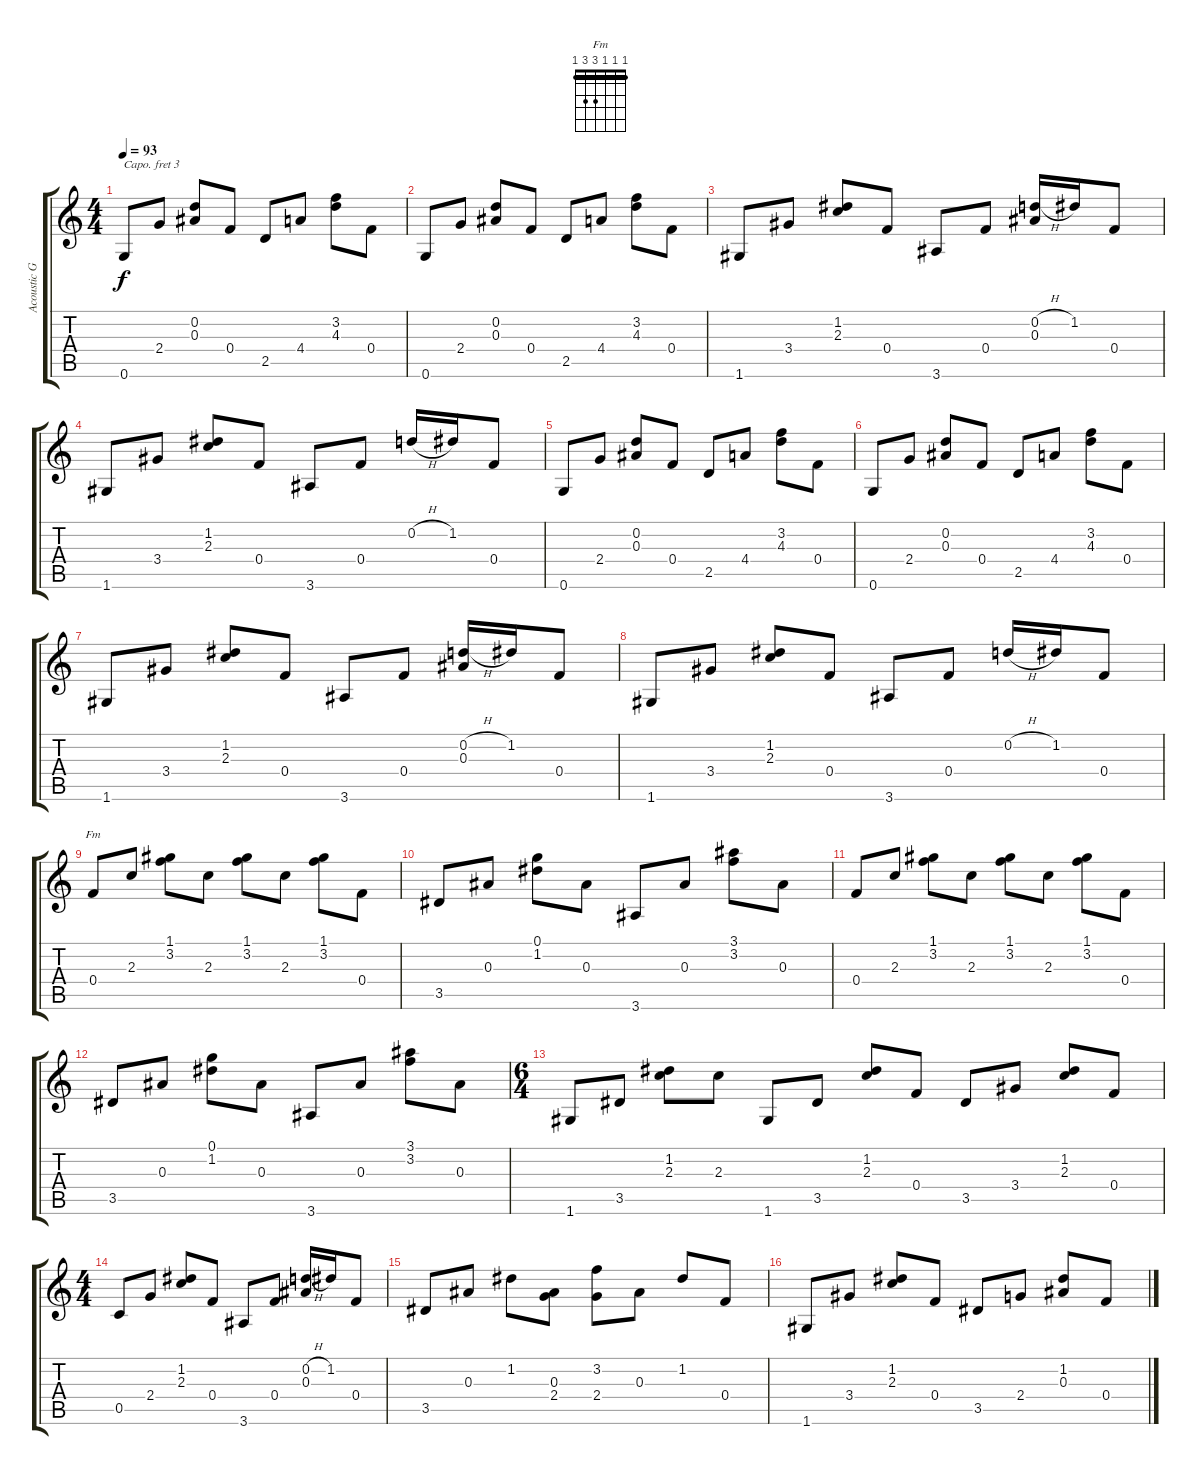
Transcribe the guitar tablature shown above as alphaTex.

\track ("Acoustic Guitar" "Acoustic G") {instrument acousticguitarnylon}
\staff {score tabs}
\capo 3
\tuning (E4 B3 G3 D3 A2 E2) {hide}
\chord ("Fm" 1 1 1 3 3 1) {barre 1}
\ts (4 4)
\tempo 93
\clef g2
\ks c
0.6.8{dy f} 2.4.8 (0.2 0.3).8 0.4.8 2.5.8 4.4.8 (3.2 4.3).8 0.4.8 |
0.6.8 2.4.8 (0.2 0.3).8 0.4.8 2.5.8 4.4.8 (3.2 4.3).8 0.4.8 |
1.6.8 3.4.8 (1.2 2.3).8 0.4.8 3.6.8 0.4.8 (0.2{h} 0.3).16 1.2.16 0.4.8 |
1.6.8 3.4.8 (1.2 2.3).8 0.4.8 3.6.8 0.4.8 0.2{h}.16 1.2.16 0.4.8 |
0.6.8 2.4.8 (0.2 0.3).8 0.4.8 2.5.8 4.4.8 (3.2 4.3).8 0.4.8 |
0.6.8 2.4.8 (0.2 0.3).8 0.4.8 2.5.8 4.4.8 (3.2 4.3).8 0.4.8 |
1.6.8 3.4.8 (1.2 2.3).8 0.4.8 3.6.8 0.4.8 (0.2{h} 0.3).16 1.2.16 0.4.8 |
1.6.8 3.4.8 (1.2 2.3).8 0.4.8 3.6.8 0.4.8 0.2{h}.16 1.2.16 0.4.8 |
0.4.8{ch "Fm"} 2.3.8 (1.1 3.2).8 2.3.8 (1.1 3.2).8 2.3.8 (1.1 3.2).8 0.4.8 |
3.5.8 0.3.8 (0.1 1.2).8 0.3.8 3.6.8 0.3.8 (3.1 3.2).8 0.3.8 |
0.4.8 2.3.8 (1.1 3.2).8 2.3.8 (1.1 3.2).8 2.3.8 (1.1 3.2).8 0.4.8 |
3.5.8 0.3.8 (0.1 1.2).8 0.3.8 3.6.8 0.3.8 (3.1 3.2).8 0.3.8 |
\ts (6 4)
1.6.8 3.5.8 (1.2 2.3).8 2.3.8 1.6.8 3.5.8 (1.2 2.3).8 0.4.8 3.5.8 3.4.8 (1.2 2.3).8 0.4.8 |
\ts (4 4)
0.5.8 2.4.8 (1.2 2.3).8 0.4.8 3.6.8 0.4.8 (0.2{h} 0.3).16 1.2.16 0.4.8 |
3.5.8 0.3.8 1.2.8 (0.3 2.4).8 (3.2 2.4).8 0.3.8 1.2.8 0.4.8 |
1.6.8 3.4.8 (1.2 2.3).8 0.4.8 3.5.8 2.4.8 (1.2 0.3).8 0.4.8
